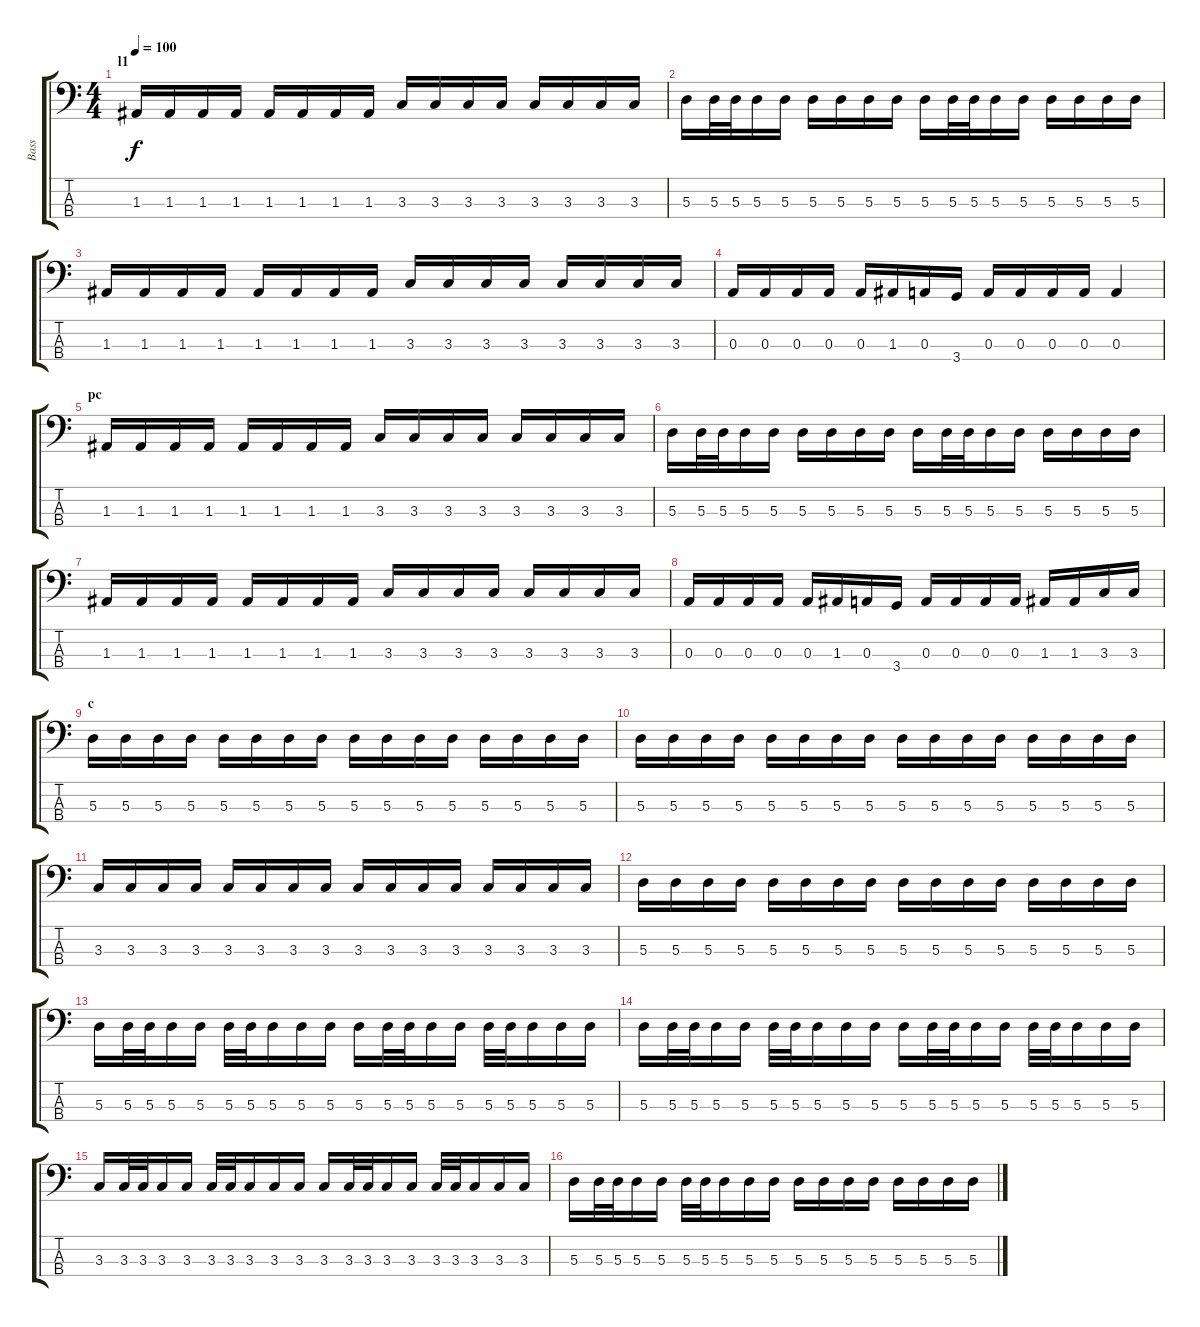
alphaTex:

\track ("Bass" "Bass") {instrument electricbassfinger}
\staff {score tabs}
\tuning (G2 D2 A1 E1) {hide}
\ts (4 4)
\section ("" "l1")
\tempo 100
\clef f4
\ks c
1.3.16{dy f} 1.3.16 1.3.16 1.3.16 1.3.16 1.3.16 1.3.16 1.3.16 3.3.16 3.3.16 3.3.16 3.3.16 3.3.16 3.3.16 3.3.16 3.3.16 |
5.3.16 5.3.32 5.3.32 5.3.16 5.3.16 5.3.16 5.3.16 5.3.16 5.3.16 5.3.16 5.3.32 5.3.32 5.3.16 5.3.16 5.3.16 5.3.16 5.3.16 5.3.16 |
1.3.16 1.3.16 1.3.16 1.3.16 1.3.16 1.3.16 1.3.16 1.3.16 3.3.16 3.3.16 3.3.16 3.3.16 3.3.16 3.3.16 3.3.16 3.3.16 |
0.3.16 0.3.16 0.3.16 0.3.16 0.3.16 1.3.16 0.3.16 3.4.16 0.3.16 0.3.16 0.3.16 0.3.16 0.3.4 |
\section ("" "pc")
1.3.16 1.3.16 1.3.16 1.3.16 1.3.16 1.3.16 1.3.16 1.3.16 3.3.16 3.3.16 3.3.16 3.3.16 3.3.16 3.3.16 3.3.16 3.3.16 |
5.3.16 5.3.32 5.3.32 5.3.16 5.3.16 5.3.16 5.3.16 5.3.16 5.3.16 5.3.16 5.3.32 5.3.32 5.3.16 5.3.16 5.3.16 5.3.16 5.3.16 5.3.16 |
1.3.16 1.3.16 1.3.16 1.3.16 1.3.16 1.3.16 1.3.16 1.3.16 3.3.16 3.3.16 3.3.16 3.3.16 3.3.16 3.3.16 3.3.16 3.3.16 |
0.3.16 0.3.16 0.3.16 0.3.16 0.3.16 1.3.16 0.3.16 3.4.16 0.3.16 0.3.16 0.3.16 0.3.16 1.3.16 1.3.16 3.3.16 3.3.16 |
\section ("" "c")
5.3.16 5.3.16 5.3.16 5.3.16 5.3.16 5.3.16 5.3.16 5.3.16 5.3.16 5.3.16 5.3.16 5.3.16 5.3.16 5.3.16 5.3.16 5.3.16 |
5.3.16 5.3.16 5.3.16 5.3.16 5.3.16 5.3.16 5.3.16 5.3.16 5.3.16 5.3.16 5.3.16 5.3.16 5.3.16 5.3.16 5.3.16 5.3.16 |
3.3.16 3.3.16 3.3.16 3.3.16 3.3.16 3.3.16 3.3.16 3.3.16 3.3.16 3.3.16 3.3.16 3.3.16 3.3.16 3.3.16 3.3.16 3.3.16 |
5.3.16 5.3.16 5.3.16 5.3.16 5.3.16 5.3.16 5.3.16 5.3.16 5.3.16 5.3.16 5.3.16 5.3.16 5.3.16 5.3.16 5.3.16 5.3.16 |
5.3.16 5.3.32 5.3.32 5.3.16 5.3.16 5.3.32 5.3.32 5.3.16 5.3.16 5.3.16 5.3.16 5.3.32 5.3.32 5.3.16 5.3.16 5.3.32 5.3.32 5.3.16 5.3.16 5.3.16 |
5.3.16 5.3.32 5.3.32 5.3.16 5.3.16 5.3.32 5.3.32 5.3.16 5.3.16 5.3.16 5.3.16 5.3.32 5.3.32 5.3.16 5.3.16 5.3.32 5.3.32 5.3.16 5.3.16 5.3.16 |
3.3.16 3.3.32 3.3.32 3.3.16 3.3.16 3.3.32 3.3.32 3.3.16 3.3.16 3.3.16 3.3.16 3.3.32 3.3.32 3.3.16 3.3.16 3.3.32 3.3.32 3.3.16 3.3.16 3.3.16 |
5.3.16 5.3.32 5.3.32 5.3.16 5.3.16 5.3.32 5.3.32 5.3.16 5.3.16 5.3.16 5.3.16 5.3.16 5.3.16 5.3.16 5.3.16 5.3.16 5.3.16 5.3.16
